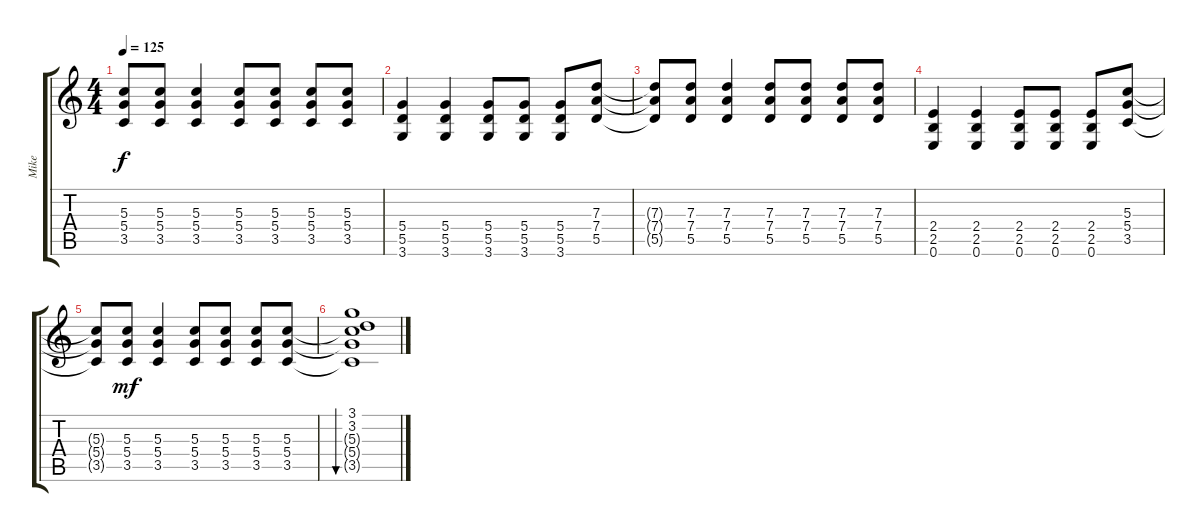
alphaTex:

\track ("Mike" "Mike") {instrument acousticguitarsteel}
\staff {score tabs}
\tuning (E4 B3 G3 D3 A2 E2) {hide}
\ts (4 4)
\tempo 125
\clef g2
\ks c
(5.3{t} 5.4{t} 3.5{t}).8{dy f} (5.3 5.4 3.5).8 (5.3 5.4 3.5).4 (5.3 5.4 3.5).8 (5.3 5.4 3.5).8 (5.3 5.4 3.5).8 (5.3 5.4 3.5).8 |
(5.4 5.5 3.6).4 (5.4 5.5 3.6).4 (5.4 5.5 3.6).8 (5.4 5.5 3.6).8 (5.4 5.5 3.6).8 (7.3 7.4 5.5).8 |
(7.3{t} 7.4{t} 5.5{t}).8 (7.3 7.4 5.5).8 (7.3 7.4 5.5).4 (7.3 7.4 5.5).8 (7.3 7.4 5.5).8 (7.3 7.4 5.5).8 (7.3 7.4 5.5).8 |
(2.4 2.5 0.6).4 (2.4 2.5 0.6).4 (2.4 2.5 0.6).8 (2.4 2.5 0.6).8 (2.4 2.5 0.6).8 (5.3 5.4 3.5).8 |
(5.3{t} 5.4{t} 3.5{t}).8 (5.3 5.4 3.5).8{dy mf} (5.3 5.4 3.5).4 (5.3 5.4 3.5).8 (5.3 5.4 3.5).8 (5.3 5.4 3.5).8 (5.3 5.4 3.5).8 |
(3.1 3.2 5.3{t} 5.4{t} 3.5{t}).1{bu 120}
